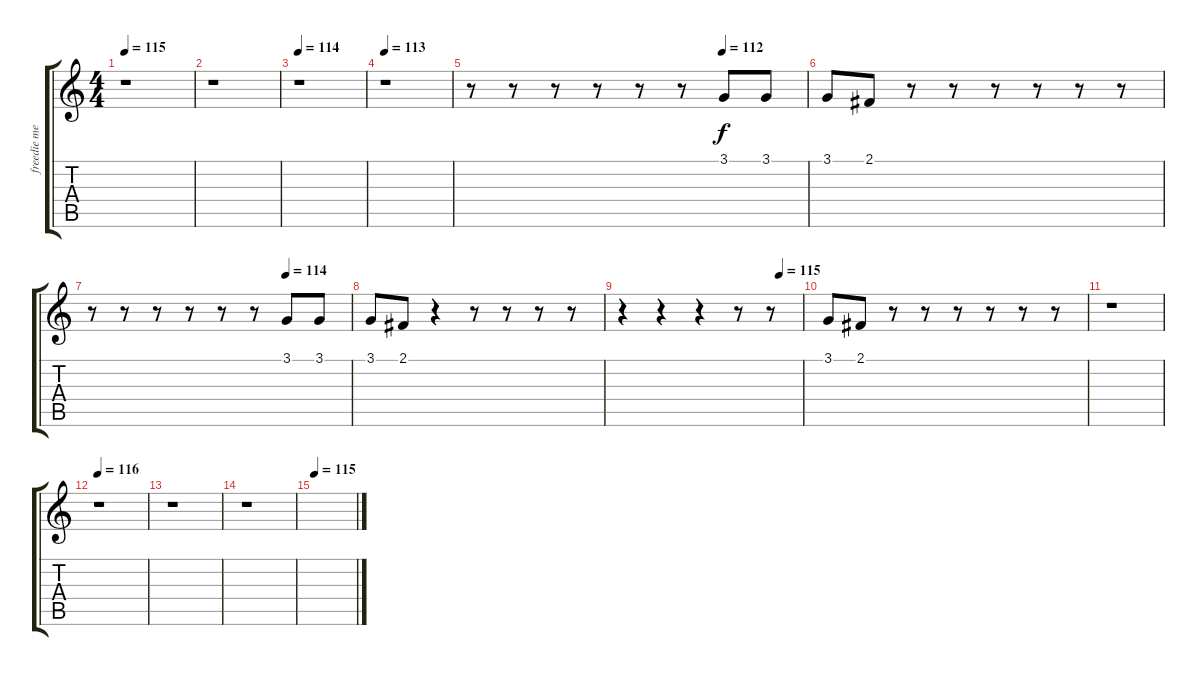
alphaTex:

\track ("freedie mercury" "freedie me") {instrument lead1square}
\staff {score tabs}
\tuning (E4 B3 G3 D3 A2 E2) {hide}
\ts (4 4)
\tempo 115
\clef g2
\ks c
r.1{dy f} |
r.1 |
\tempo 114
r.1 |
\tempo 113
r.1 |
\tempo (112 0.75)
r.8 r.8 r.8 r.8 r.8 r.8 3.1.8 3.1.8 |
3.1.8 2.1.8 r.8 r.8 r.8 r.8 r.8 r.8 |
\tempo (114 0.75)
r.8 r.8 r.8 r.8 r.8 r.8 3.1.8 3.1.8 |
3.1.8 2.1.8 r.4 r.8 r.8 r.8 r.8 |
\tempo (115 0.875)
r.4 r.4 r.4 r.8 r.8 |
3.1.8 2.1.8 r.8 r.8 r.8 r.8 r.8 r.8 |
r.1 |
\tempo 116
r.1 |
r.1 |
r.1 |
\tempo 115
